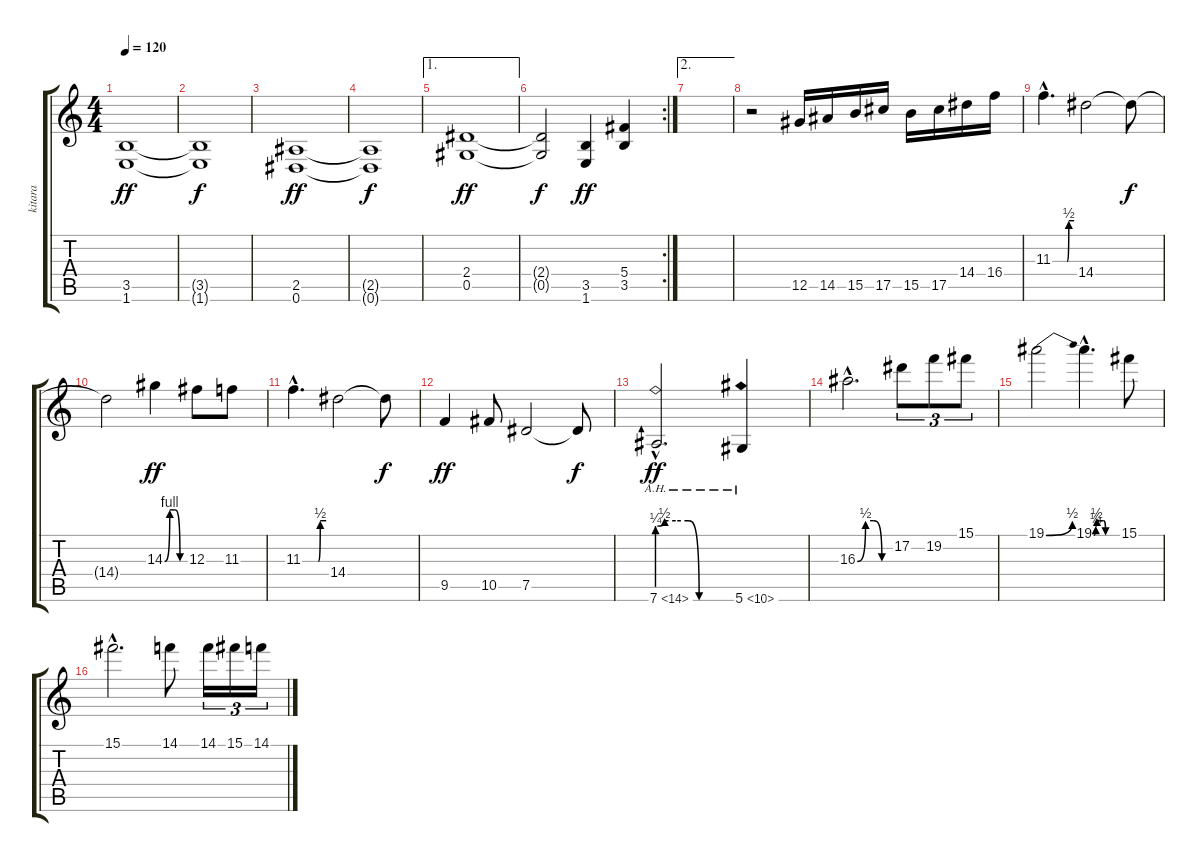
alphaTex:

\track ("kitara" "kitara") {instrument distortionguitar}
\staff {score tabs}
\tuning (Eb4 Bb3 Gb3 Db3 Ab2 Eb2) {hide}
\ts (4 4)
\tempo 120
\clef g2
\ks c
(3.5 1.6).1{dy ff} |
(3.5{t} 1.6{t}).1{dy f} |
(2.5 0.6).1{dy ff} |
(2.5{t} 0.6{t}).1{dy f} |
\ae 1
(2.4 0.5).1{dy ff} |
\rc 2
(2.4{t} 0.5{t}).2{dy f} (3.5 1.6).4{dy ff} (5.4 3.5).4 |
\ae 2
|
r.2 12.5.16 14.5.16 15.5.16 17.5.16 15.5.16 17.5.16 14.4.16 16.4.16 |
11.3{be (custom 0 0 40 0 45 2 60 2) hac}.4{d} 14.4.2 14.4{t}.8{dy f} |
14.4{t}.2 14.3{be (custom 0 0 15 4 30 4 45 0 60 0)}.4{dy ff} 12.3.8 11.3.8 |
11.3{be (custom 0 0 40 0 45 2 60 2) hac}.4{d} 14.4.2 14.4{t}.8{dy f} |
9.5.4{dy ff} 10.5.8 7.5.2 7.5{t}.8{dy f} |
7.6{be (custom 0 1 6 2 15 2 25 2 34 0 45 0 60 0) ah 7 hac}.2{d dy ff} 5.6{ah 5}.4 |
16.3{be (custom 0 0 15 2 30 2 45 0 60 0) hac}.2{d} 17.2.8{tu (3 2)} 19.2.8{tu (3 2)} 15.1.8{tu (3 2)} |
19.1{be (bend 0 0 60 2)}.2 19.1{be (custom 0 0 5 1 8 2 15 2 25 2 30 0 45 0 60 0) hac}.4{d} 15.1.8 |
15.1{hac}.2{d} 14.1.8 14.1.16{tu (3 2)} 15.1.16{tu (3 2)} 14.1.16{tu (3 2)}
